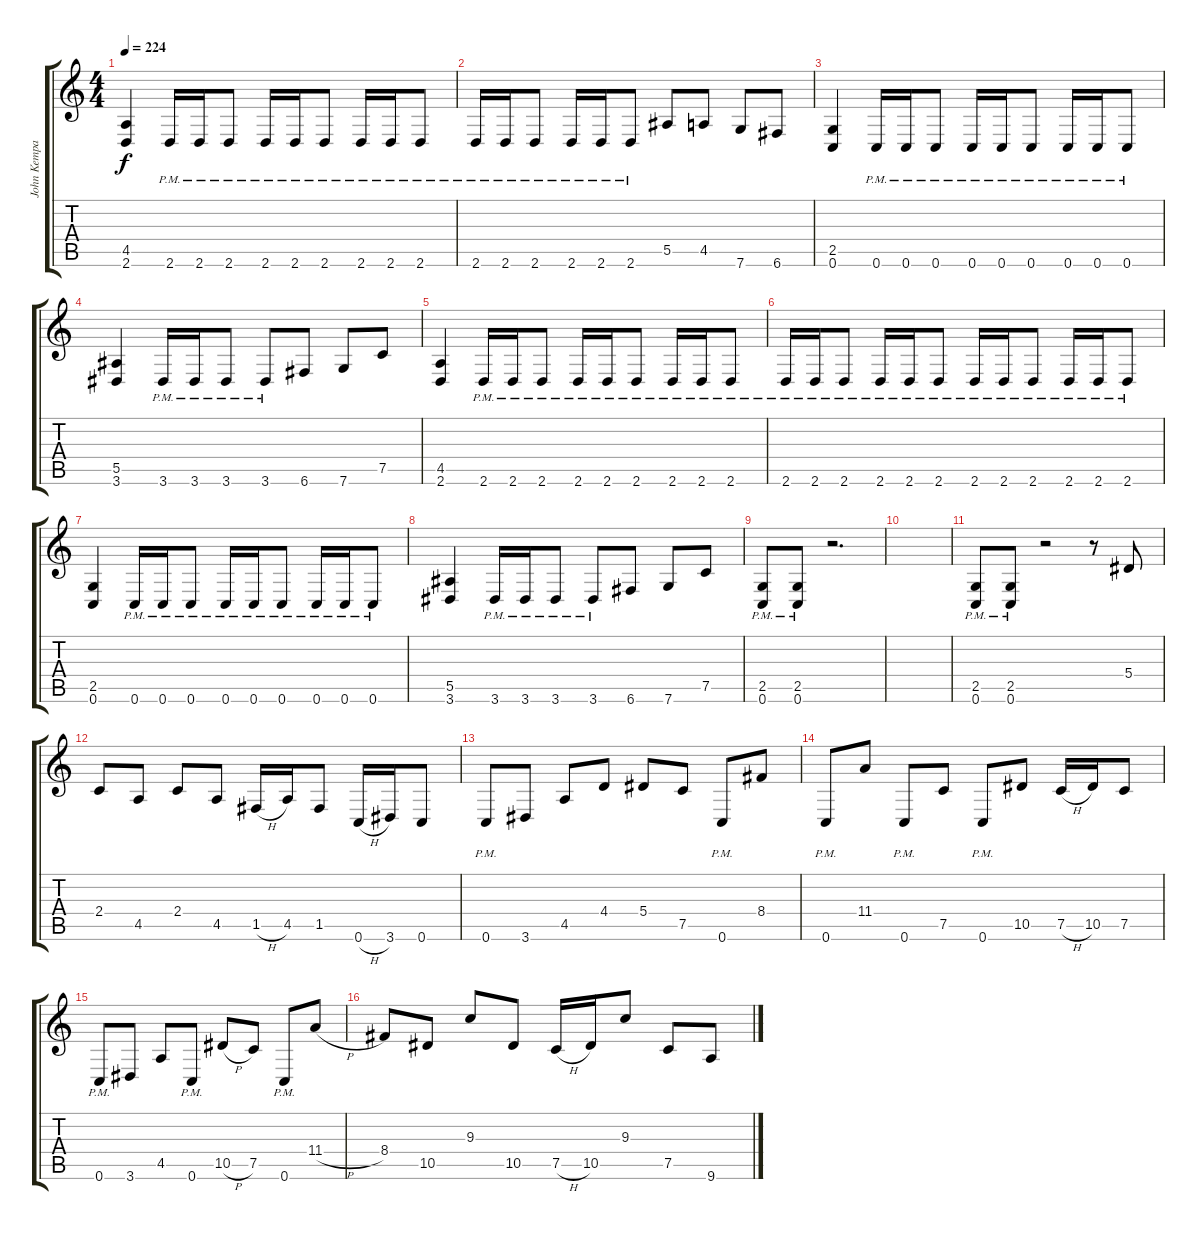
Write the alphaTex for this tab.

\track ("John Kempainen (Rhythm)" "John Kempa") {instrument distortionguitar}
\staff {score tabs}
\tuning (C4 G3 Eb3 Bb2 F2 C2) {hide}
\ts (4 4)
\tempo 224
\clef g2
\ks c
(4.5 2.6).4{dy f} 2.6{pm}.16 2.6{pm}.16 2.6{pm}.8 2.6{pm}.16 2.6{pm}.16 2.6{pm}.8 2.6{pm}.16 2.6{pm}.16 2.6{pm}.8 |
2.6{pm}.16 2.6{pm}.16 2.6{pm}.8 2.6{pm}.16 2.6{pm}.16 2.6{pm}.8 5.5.8 4.5.8 7.6.8 6.6.8 |
(2.5 0.6).4 0.6{pm}.16 0.6{pm}.16 0.6{pm}.8 0.6{pm}.16 0.6{pm}.16 0.6{pm}.8 0.6{pm}.16 0.6{pm}.16 0.6{pm}.8 |
(5.5 3.6).4 3.6{pm}.16 3.6{pm}.16 3.6{pm}.8 3.6{pm}.8 6.6.8 7.6.8 7.5.8 |
(4.5 2.6).4 2.6{pm}.16 2.6{pm}.16 2.6{pm}.8 2.6{pm}.16 2.6{pm}.16 2.6{pm}.8 2.6{pm}.16 2.6{pm}.16 2.6{pm}.8 |
2.6{pm}.16 2.6{pm}.16 2.6{pm}.8 2.6{pm}.16 2.6{pm}.16 2.6{pm}.8 2.6{pm}.16 2.6{pm}.16 2.6{pm}.8 2.6{pm}.16 2.6{pm}.16 2.6{pm}.8 |
(2.5 0.6).4 0.6{pm}.16 0.6{pm}.16 0.6{pm}.8 0.6{pm}.16 0.6{pm}.16 0.6{pm}.8 0.6{pm}.16 0.6{pm}.16 0.6{pm}.8 |
(5.5 3.6).4 3.6{pm}.16 3.6{pm}.16 3.6{pm}.8 3.6{pm}.8 6.6.8 7.6.8 7.5.8 |
(2.5{pm} 0.6{pm}).8 (2.5{pm} 0.6{pm}).8 r.2{d} |
|
(2.5{pm} 0.6{pm}).8 (2.5{pm} 0.6{pm}).8 r.2 r.8 5.4.8 |
2.4.8 4.5.8 2.4.8 4.5.8 1.5{h}.16 4.5.16 1.5.8 0.6{h}.16 3.6.16 0.6.8 |
0.6{pm}.8 3.6.8 4.5.8 4.4.8 5.4.8 7.5.8 0.6{pm}.8 8.4.8 |
0.6{pm}.8 11.4.8 0.6{pm}.8 7.5.8 0.6{pm}.8 10.5.8 7.5{h}.16 10.5.16 7.5.8 |
0.6{pm}.8 3.6.8 4.5.8 0.6{pm}.8 10.5{h}.8 7.5.8 0.6{pm}.8 11.4{h}.8 |
8.4.8 10.5.8 9.3.8 10.5.8 7.5{h}.16 10.5.16 9.3.8 7.5.8 9.6.8
